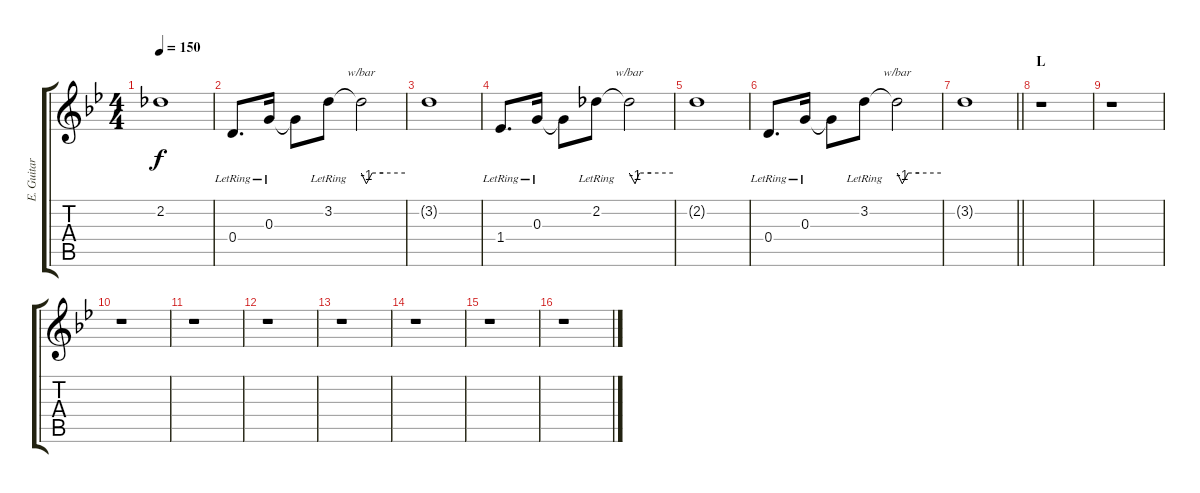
\track ("E. Guitar I" "E. Guitar ") {instrument overdrivenguitar}
\staff {score tabs}
\tuning (E4 B3 G3 D3 A2 E2) {hide}
\ts (4 4)
\tempo 150
\clef g2
\ks bb
2.2{t}.1{dy f} |
0.4{lr}.8{d} 0.3{lr}.16 0.3{t}.8 3.2{lr}.8 3.2{t}.2{tbe (custom default 0 0 7 -4 15 0 30 0 60 0)} |
3.2{t}.1 |
1.4{lr}.8{d} 0.3{lr}.16 0.3{t}.8 2.2{lr}.8 2.2{t}.2{tbe (custom default 0 0 8 -4 14 0 30 0 60 0)} |
2.2{t}.1 |
0.4{lr}.8{d} 0.3{lr}.16 0.3{t}.8 3.2{lr}.8 3.2{t}.2{tbe (custom default 0 0 7 -4 15 0 30 0 60 0)} |
\barLineRight lightlight
3.2{t}.1 |
\section ("" "L")
r.1 |
r.1 |
r.1 |
r.1 |
r.1 |
r.1 |
r.1 |
r.1 |
r.1
